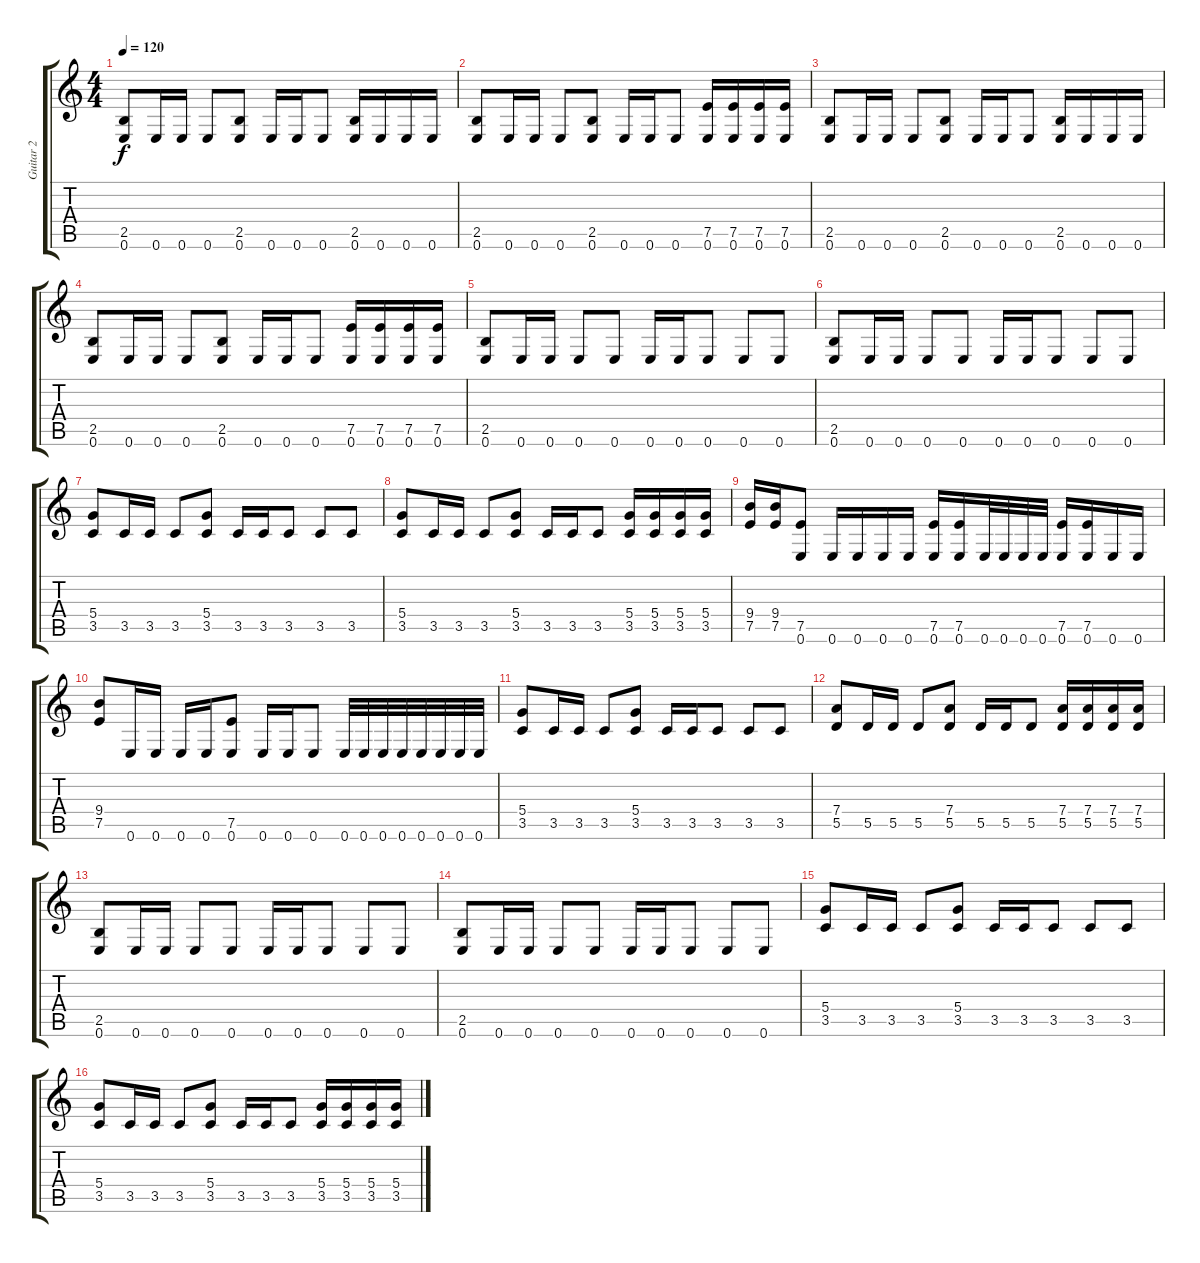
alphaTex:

\track ("Guitar 2" "Guitar 2") {instrument distortionguitar}
\staff {score tabs}
\tuning (E4 B3 G3 D3 A2 E2) {hide}
\ts (4 4)
\tempo 120
\clef g2
\ks c
(2.5 0.6).8{dy f} 0.6.16 0.6.16 0.6.8 (2.5 0.6).8 0.6.16 0.6.16 0.6.8 (2.5 0.6).16 0.6.16 0.6.16 0.6.16 |
(2.5 0.6).8 0.6.16 0.6.16 0.6.8 (2.5 0.6).8 0.6.16 0.6.16 0.6.8 (7.5 0.6).16 (7.5 0.6).16 (7.5 0.6).16 (7.5 0.6).16 |
(2.5 0.6).8 0.6.16 0.6.16 0.6.8 (2.5 0.6).8 0.6.16 0.6.16 0.6.8 (2.5 0.6).16 0.6.16 0.6.16 0.6.16 |
(2.5 0.6).8 0.6.16 0.6.16 0.6.8 (2.5 0.6).8 0.6.16 0.6.16 0.6.8 (7.5 0.6).16 (7.5 0.6).16 (7.5 0.6).16 (7.5 0.6).16 |
(2.5 0.6).8 0.6.16 0.6.16 0.6.8 0.6.8 0.6.16 0.6.16 0.6.8 0.6.8 0.6.8 |
(2.5 0.6).8 0.6.16 0.6.16 0.6.8 0.6.8 0.6.16 0.6.16 0.6.8 0.6.8 0.6.8 |
(5.4 3.5).8 3.5.16 3.5.16 3.5.8 (5.4 3.5).8 3.5.16 3.5.16 3.5.8 3.5.8 3.5.8 |
(5.4 3.5).8 3.5.16 3.5.16 3.5.8 (5.4 3.5).8 3.5.16 3.5.16 3.5.8 (5.4 3.5).16 (5.4 3.5).16 (5.4 3.5).16 (5.4 3.5).16 |
(9.4 7.5).16 (9.4 7.5).16 (7.5 0.6).8 0.6.16 0.6.16 0.6.16 0.6.16 (7.5 0.6).16 (7.5 0.6).16 0.6.32 0.6.32 0.6.32 0.6.32 (7.5 0.6).16 (7.5 0.6).16 0.6.16 0.6.16 |
(9.4 7.5).8 0.6.16 0.6.16 0.6.16 0.6.16 (7.5 0.6).8 0.6.16 0.6.16 0.6.8 0.6.32 0.6.32 0.6.32 0.6.32 0.6.32 0.6.32 0.6.32 0.6.32 |
(5.4 3.5).8 3.5.16 3.5.16 3.5.8 (5.4 3.5).8 3.5.16 3.5.16 3.5.8 3.5.8 3.5.8 |
(7.4 5.5).8 5.5.16 5.5.16 5.5.8 (7.4 5.5).8 5.5.16 5.5.16 5.5.8 (7.4 5.5).16 (7.4 5.5).16 (7.4 5.5).16 (7.4 5.5).16 |
(2.5 0.6).8 0.6.16 0.6.16 0.6.8 0.6.8 0.6.16 0.6.16 0.6.8 0.6.8 0.6.8 |
(2.5 0.6).8 0.6.16 0.6.16 0.6.8 0.6.8 0.6.16 0.6.16 0.6.8 0.6.8 0.6.8 |
(5.4 3.5).8 3.5.16 3.5.16 3.5.8 (5.4 3.5).8 3.5.16 3.5.16 3.5.8 3.5.8 3.5.8 |
(5.4 3.5).8 3.5.16 3.5.16 3.5.8 (5.4 3.5).8 3.5.16 3.5.16 3.5.8 (5.4 3.5).16 (5.4 3.5).16 (5.4 3.5).16 (5.4 3.5).16
